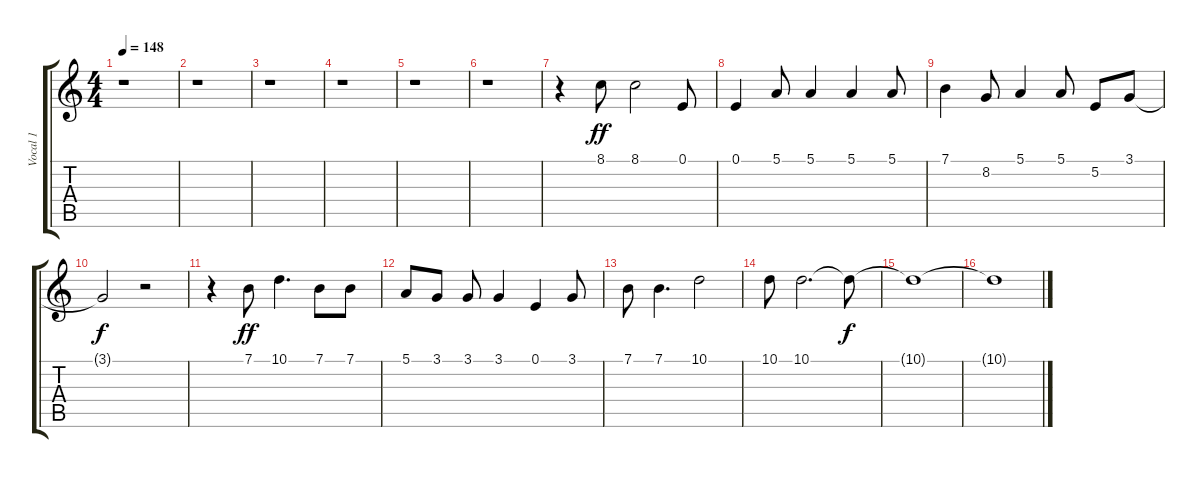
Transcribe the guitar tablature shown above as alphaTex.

\track ("Vocal 1" "Vocal 1") {instrument flute}
\staff {score tabs}
\tuning (E4 B3 G3 D3 A2 E2) {hide}
\ts (4 4)
\tempo 148
\clef g2
\ks c
r.1{dy f} |
r.1 |
r.1 |
r.1 |
r.1 |
r.1 |
r.4 8.1.8{dy ff} 8.1.2 0.1.8 |
0.1.4 5.1.8 5.1.4 5.1.4 5.1.8 |
7.1.4 8.2.8 5.1.4 5.1.8 5.2.8 3.1.8 |
3.1{t}.2{dy f} r.2 |
r.4 7.1.8{dy ff} 10.1.4{d} 7.1.8 7.1.8 |
5.1.8 3.1.8 3.1.8 3.1.4 0.1.4 3.1.8 |
7.1.8 7.1.4{d} 10.1.2 |
10.1.8 10.1.2{d} 10.1{t}.8{dy f} |
10.1{t}.1 |
10.1{t}.1
